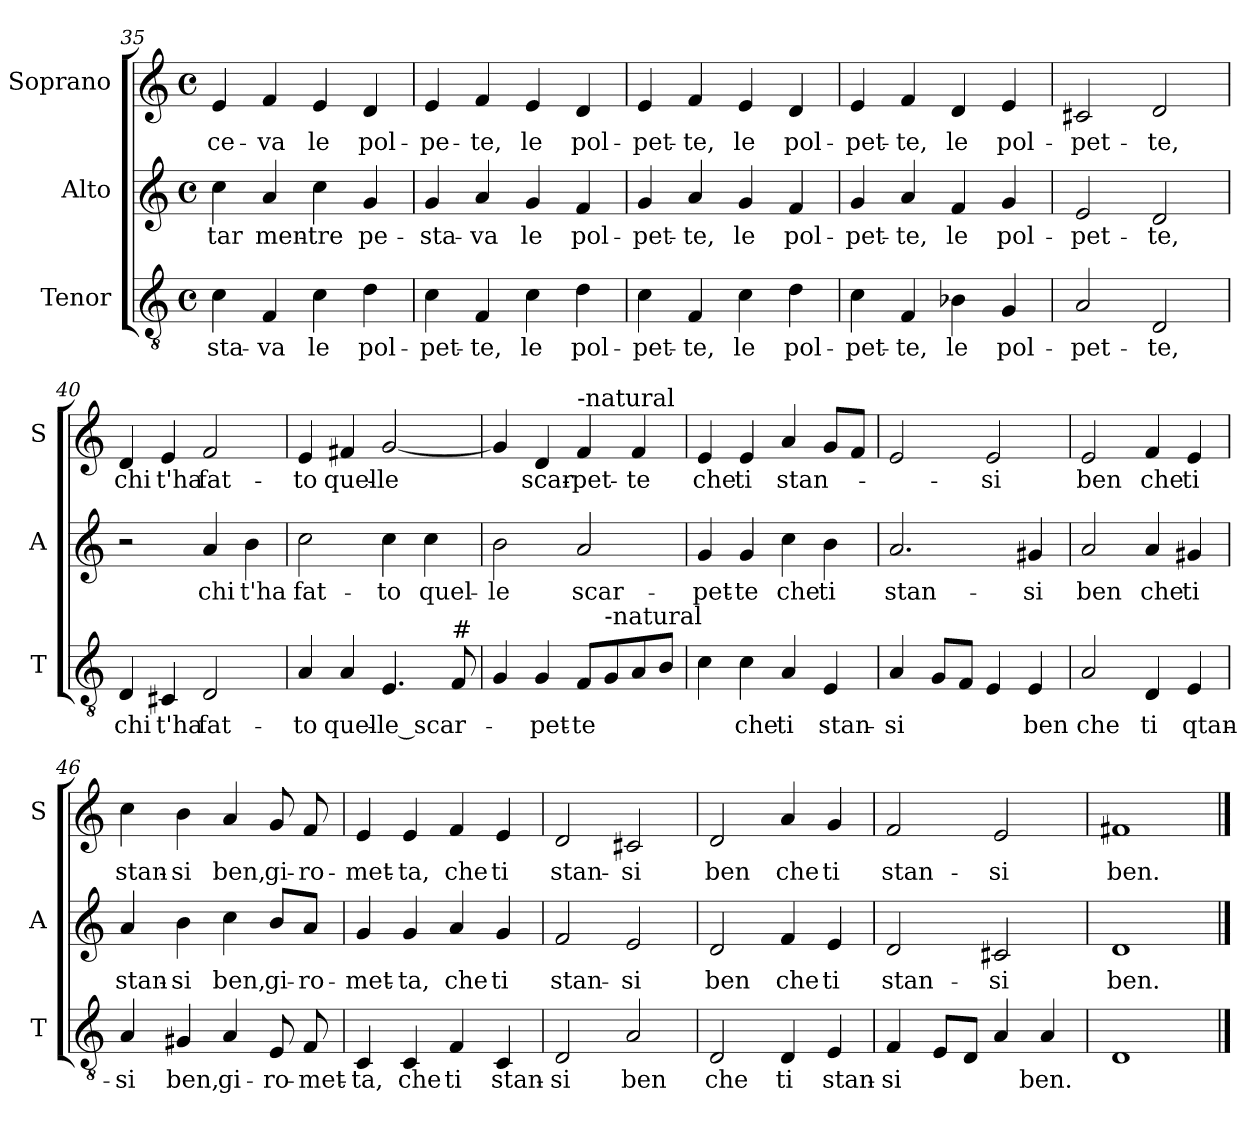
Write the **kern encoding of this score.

**kern	**text	**kern	**text	**kern	**text
*part3	*part3	*part2	*part2	*part1	*part1
*staff3	*staff3	*staff2	*staff2	*staff1	*staff1
*I"Tenor	*	*I"Alto	*	*I"Soprano	*
*I'T	*	*I'A	*	*I'S	*
*clefGv2	*	*clefG2	*	*clefG2	*
*k[]	*	*k[]	*	*k[]	*
*C:	*	*C:	*	*C:	*
*M4/4	*	*M4/4	*	*M4/4	*
*met(c)	*	*met(c)	*	*met(c)	*
=35	=35	=35	=35	=35	=35
!	!LO:LY:b	!	!LO:LY:b	!	!LO:LY:b
4c\	-sta-	4cc\	-tar	4e/	-ce-
!	!LO:LY:b	!	!LO:LY:b	!	!LO:LY:b
4F/	-va	4a/	men-	4f/	-va
!	!LO:LY:b	!	!LO:LY:b	!	!LO:LY:b
4c\	le	4cc\	-tre	4e/	le
!	!LO:LY:b	!	!LO:LY:b	!	!LO:LY:b
4d\	pol-	4g/	pe-	4d/	pol-
!!LO:PB:g=z
=36	=36	=36	=36	=36	=36
!	!LO:LY:b	!	!LO:LY:b	!	!LO:LY:b
4c\	-pet-	4g/	-sta-	4e/	-pe-
!	!LO:LY:b	!	!LO:LY:b	!	!LO:LY:b
4F/	-te,	4a/	-va	4f/	-te,
!	!LO:LY:b	!	!LO:LY:b	!	!LO:LY:b
4c\	le	4g/	le	4e/	le
!	!LO:LY:b	!	!LO:LY:b	!	!LO:LY:b
4d\	pol-	4f/	pol-	4d/	pol-
=37	=37	=37	=37	=37	=37
!	!LO:LY:b	!	!LO:LY:b	!	!LO:LY:b
4c\	-pet-	4g/	-pet-	4e/	-pet-
!	!LO:LY:b	!	!LO:LY:b	!	!LO:LY:b
4F/	-te,	4a/	-te,	4f/	-te,
!	!LO:LY:b	!	!LO:LY:b	!	!LO:LY:b
4c\	le	4g/	le	4e/	le
!	!LO:LY:b	!	!LO:LY:b	!	!LO:LY:b
4d\	pol-	4f/	pol-	4d/	pol-
=38	=38	=38	=38	=38	=38
!	!LO:LY:b	!	!LO:LY:b	!	!LO:LY:b
4c\	-pet-	4g/	-pet-	4e/	-pet-
!	!LO:LY:b	!	!LO:LY:b	!	!LO:LY:b
4F/	-te,	4a/	-te,	4f/	-te,
!	!LO:LY:b	!	!LO:LY:b	!	!LO:LY:b
4B-X\	le	4f/	le	4d/	le
!	!LO:LY:b	!	!LO:LY:b	!	!LO:LY:b
4G/	pol-	4g/	pol-	4e/	pol-
=39	=39	=39	=39	=39	=39
!	!LO:LY:b	!	!LO:LY:b	!	!LO:LY:b
2A/	-pet-	2e/	-pet-	2c#X/	-pet-
!	!LO:LY:b	!	!LO:LY:b	!	!LO:LY:b
2D/	-te,	2d/	-te,	2d/	-te,
=40	=40	=40	=40	=40	=40
!	!LO:LY:b	!	!	!	!LO:LY:b
4D/	chi	2r	.	4d/	chi
!	!LO:LY:b	!	!	!	!LO:LY:b
4C#X/	t'ha	.	.	4e/	t'ha
!	!LO:LY:b	!	!LO:LY:b	!	!LO:LY:b
2D/	fat-	4a/	chi	2f/	fat-
!	!	!	!LO:LY:b	!	!
.	.	4b\	t'ha	.	.
!!LO:LB:g=z
=41	=41	=41	=41	=41	=41
!	!LO:LY:b	!	!LO:LY:b	!	!LO:LY:b
4A/	-to	2cc\	fat-	4e/	-to
!	!LO:LY:b	!	!	!	!LO:LY:b
4A/	quel-	.	.	4f#X/	quel-
!	!LO:LY:b	!	!LO:LY:b	!	!LO:LY:b
4.E/	-le_scar-	4cc\	-to	[2g/	-le
!	!	!	!LO:LY:b	!	!
.	.	4cc\	quel-	.	.
!LO:TX:a:t=#	!	!	!	!	!
8F/	.	.	.	.	.
=42	=42	=42	=42	=42	=42
!	!	!	!LO:LY:b	!	!
4G/	.	2b\	-le	4g/]	.
!	!LO:LY:b	!	!	!	!LO:LY:b
4G/	-pet-	.	.	4d/	scar-
!	!	!	!	!LO:TX:a:t=-natural	!
!	!LO:LY:b	!	!LO:LY:b	!	!LO:LY:b
8F/L	-te	2a/	scar-	4f/	-pet-
!LO:TX:a:t=-natural	!	!	!	!	!
8G/	.	.	.	.	.
!	!	!	!	!	!LO:LY:b
8A/	.	.	.	4f/	-te
8B/J	.	.	.	.	.
=43	=43	=43	=43	=43	=43
!	!	!	!LO:LY:b	!	!LO:LY:b
4c\	.	4g/	-pet-	4e/	che
!	!LO:LY:b	!	!LO:LY:b	!	!LO:LY:b
4c\	che	4g/	-te	4e/	ti
!	!LO:LY:b	!	!LO:LY:b	!	!LO:LY:b
4A/	ti	4cc\	che	4a/	stan-
!	!LO:LY:b	!	!LO:LY:b	!	!
4E/	stan-	4b\	ti	8g/L	.
.	.	.	.	8f/J	.
=44	=44	=44	=44	=44	=44
!	!LO:LY:b	!	!LO:LY:b	!	!
4A/	-si	2.a/	stan-	2e/	.
8G/L	.	.	.	.	.
8F/J	.	.	.	.	.
!	!	!	!	!	!LO:LY:b
4E/	.	.	.	2e/	-si
!	!LO:LY:b	!	!LO:LY:b	!	!
4E/	ben	4g#X/	-si	.	.
=45	=45	=45	=45	=45	=45
!	!LO:LY:b	!	!LO:LY:b	!	!LO:LY:b
2A/	che	2a/	ben	2e/	ben
!	!LO:LY:b	!	!LO:LY:b	!	!LO:LY:b
4D/	ti	4a/	che	4f/	che
!	!LO:LY:b	!	!LO:LY:b	!	!LO:LY:b
4E/	qtan-	4g#X/	ti	4e/	ti
!!LO:LB:g=z
=46	=46	=46	=46	=46	=46
!	!LO:LY:b	!	!LO:LY:b	!	!LO:LY:b
4A/	-si	4a/	stan-	4cc\	stan-
!	!LO:LY:b	!	!LO:LY:b	!	!LO:LY:b
4G#X/	ben,	4b\	-si	4b\	-si
!	!LO:LY:b	!	!LO:LY:b	!	!LO:LY:b
4A/	gi-	4cc\	ben,	4a/	ben,
!	!LO:LY:b	!	!LO:LY:b	!	!LO:LY:b
8E/	-ro-	8b/L	gi-	8g/	gi-
!	!LO:LY:b	!	!LO:LY:b	!	!LO:LY:b
8F/	-met-	8a/J	-ro-	8f/	-ro-
=47	=47	=47	=47	=47	=47
!	!LO:LY:b	!	!LO:LY:b	!	!LO:LY:b
4C/	-ta,	4g/	-met-	4e/	-met-
!	!LO:LY:b	!	!LO:LY:b	!	!LO:LY:b
4C/	che	4g/	-ta,	4e/	-ta,
!	!LO:LY:b	!	!LO:LY:b	!	!LO:LY:b
4F/	ti	4a/	che	4f/	che
!	!LO:LY:b	!	!LO:LY:b	!	!LO:LY:b
4C/	stan-	4g/	ti	4e/	ti
=48	=48	=48	=48	=48	=48
!	!LO:LY:b	!	!LO:LY:b	!	!LO:LY:b
2D/	-si	2f/	stan-	2d/	stan-
!	!LO:LY:b	!	!LO:LY:b	!	!LO:LY:b
2A/	ben	2e/	-si	2c#X/	-si
=49	=49	=49	=49	=49	=49
!	!LO:LY:b	!	!LO:LY:b	!	!LO:LY:b
2D/	che	2d/	ben	2d/	ben
!	!LO:LY:b	!	!LO:LY:b	!	!LO:LY:b
4D/	ti	4f/	che	4a/	che
!	!LO:LY:b	!	!LO:LY:b	!	!LO:LY:b
4E/	stan-	4e/	ti	4g/	ti
=50	=50	=50	=50	=50	=50
!	!LO:LY:b	!	!LO:LY:b	!	!LO:LY:b
4F/	-si	2d/	stan-	2f/	stan-
8E/L	.	.	.	.	.
8D/J	.	.	.	.	.
!	!	!	!LO:LY:b	!	!LO:LY:b
4A/	.	2c#X/	-si	2e/	-si
!	!LO:LY:b	!	!	!	!
4A/	ben.	.	.	.	.
=51	=51	=51	=51	=51	=51
!	!	!	!LO:LY:b	!	!LO:LY:b
1D	.	1d	ben.	1f#X	ben.
==	==	==	==	==	==
*-	*-	*-	*-	*-	*-
